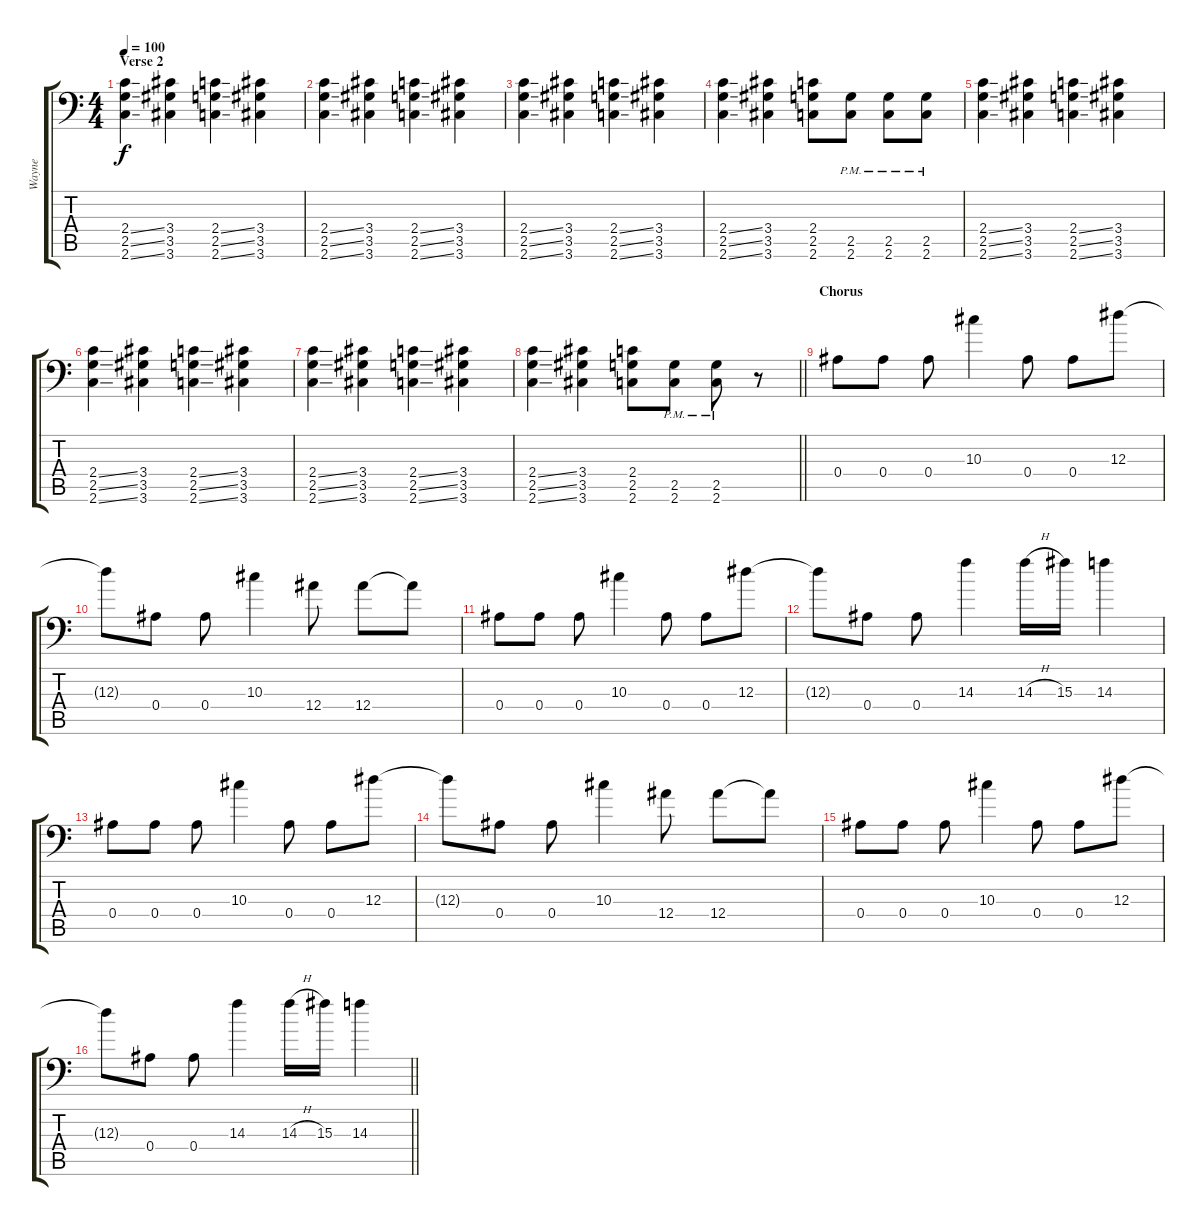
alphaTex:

\track ("Wayne " "Wayne ") {instrument distortionguitar}
\staff {score tabs}
\tuning (C4 G3 Eb3 Bb2 F2 Bb1) {hide}
\ts (4 4)
\section ("" "Verse 2")
\tempo 100
\clef f4
\ks c
(2.4{ss} 2.5{ss} 2.6{ss}).4{dy f} (3.4 3.5 3.6).4 (2.4{ss} 2.5{ss} 2.6{ss}).4 (3.4 3.5 3.6).4 |
(2.4{ss} 2.5{ss} 2.6{ss}).4 (3.4 3.5 3.6).4 (2.4{ss} 2.5{ss} 2.6{ss}).4 (3.4 3.5 3.6).4 |
(2.4{ss} 2.5{ss} 2.6{ss}).4 (3.4 3.5 3.6).4 (2.4{ss} 2.5{ss} 2.6{ss}).4 (3.4 3.5 3.6).4 |
(2.4{ss} 2.5{ss} 2.6{ss}).4 (3.4 3.5 3.6).4 (2.4 2.5 2.6).8 (2.5{pm} 2.6{pm}).8 (2.5{pm} 2.6{pm}).8 (2.5{pm} 2.6{pm}).8 |
(2.4{ss} 2.5{ss} 2.6{ss}).4 (3.4 3.5 3.6).4 (2.4{ss} 2.5{ss} 2.6{ss}).4 (3.4 3.5 3.6).4 |
(2.4{ss} 2.5{ss} 2.6{ss}).4 (3.4 3.5 3.6).4 (2.4{ss} 2.5{ss} 2.6{ss}).4 (3.4 3.5 3.6).4 |
(2.4{ss} 2.5{ss} 2.6{ss}).4 (3.4 3.5 3.6).4 (2.4{ss} 2.5{ss} 2.6{ss}).4 (3.4 3.5 3.6).4 |
\barLineRight lightlight
(2.4{ss} 2.5{ss} 2.6{ss}).4 (3.4 3.5 3.6).4 (2.4 2.5 2.6).8 (2.5{pm} 2.6{pm}).8 (2.5{pm} 2.6{pm}).8 r.8 |
\section ("" "Chorus")
0.4.8 0.4.8 0.4.8 10.3.4 0.4.8 0.4.8 12.3.8 |
12.3{t}.8 0.4.8 0.4.8 10.3.4 12.4.8 12.4.8 12.4{t}.8 |
0.4.8 0.4.8 0.4.8 10.3.4 0.4.8 0.4.8 12.3.8 |
12.3{t}.8 0.4.8 0.4.8 14.3.4 14.3{h}.16 15.3.16 14.3.4 |
0.4.8 0.4.8 0.4.8 10.3.4 0.4.8 0.4.8 12.3.8 |
12.3{t}.8 0.4.8 0.4.8 10.3.4 12.4.8 12.4.8 12.4{t}.8 |
0.4.8 0.4.8 0.4.8 10.3.4 0.4.8 0.4.8 12.3.8 |
\barLineRight lightlight
12.3{t}.8 0.4.8 0.4.8 14.3.4 14.3{h}.16 15.3.16 14.3.4
